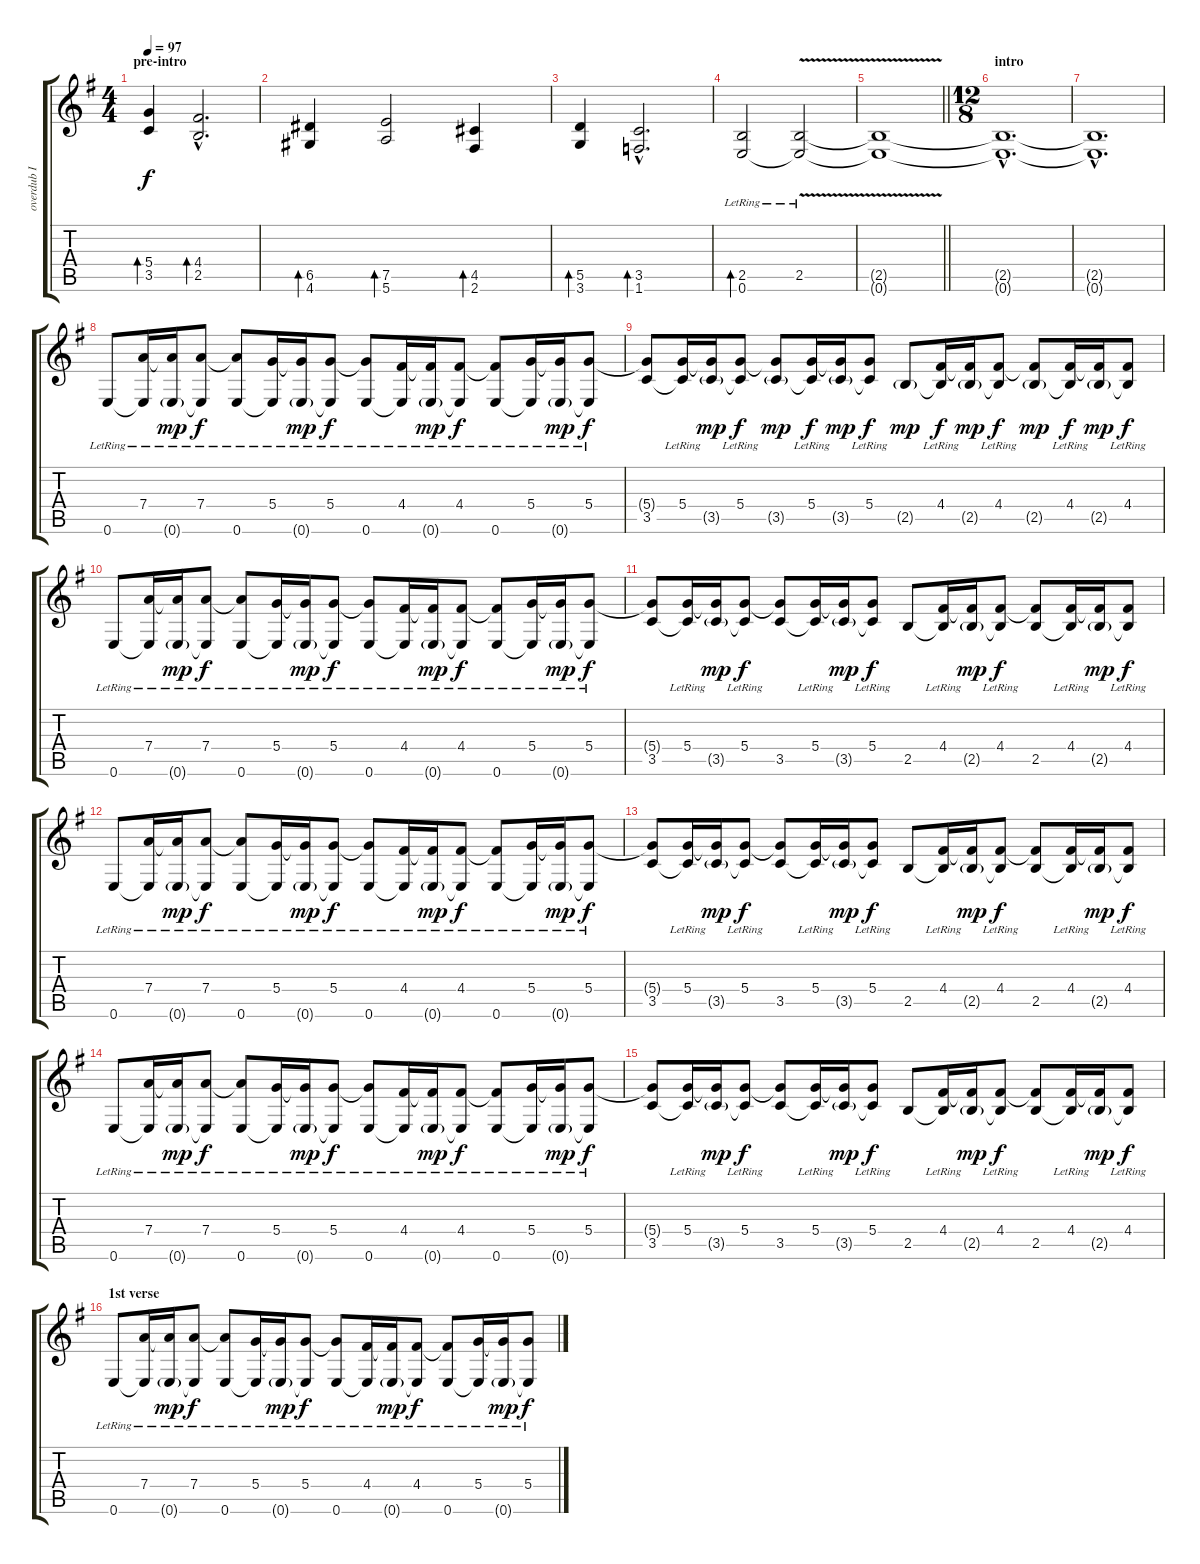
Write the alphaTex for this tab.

\track ("overdub I" "overdub I") {instrument acousticbass}
\staff {score tabs}
\tuning (E4 B3 G3 D3 A2 E2) {hide}
\ts (4 4)
\section ("" "pre-intro")
\tempo 97
\clef g2
\ks g
(5.4 3.5).4{bd 240 dy f instrument acousticbass} (4.4{hac} 2.5{hac}).2{d bd 240} |
(6.5 4.6).4{bd 240} (7.5 5.6).2{bd 240} (4.5 2.6).4{bd 240} |
(5.5 3.6).4{bd 240} (3.5{hac} 1.6{hac}).2{d bd 240} |
(2.5 0.6{lr}).2{bd 240} (2.5{v lr} 0.6{t}).2 |
\barLineRight lightlight
(2.5{t} 0.6{t}).1 |
\ts (12 8)
\section ("" "intro")
(2.5{hac t} 0.6{hac t}).1{d} |
(2.5{hac t} 0.6{hac t}).1{d} |
0.6{lr}.8 (7.4{lr} 0.6{t}).16 (7.4{t} 0.6{g lr}).16{dy mp} (7.4{lr} 0.6{t}).8{dy f} (7.4{t} 0.6{lr}).8 (5.4{lr} 0.6{t}).16 (5.4{t} 0.6{g lr}).16{dy mp} (5.4{lr} 0.6{t}).8{dy f} (5.4{t} 0.6{lr}).8 (4.4{lr} 0.6{t}).16 (4.4{t} 0.6{g lr}).16{dy mp} (4.4{lr} 0.6{t}).8{dy f} (4.4{t} 0.6{lr}).8 (5.4{lr} 0.6{t}).16 (5.4{t} 0.6{g lr}).16{dy mp} (5.4{lr} 0.6{t}).8{dy f} |
(5.4{t} 3.5).8 (5.4{lr} 3.5{t}).16 (5.4{t} 3.5{g}).16{dy mp} (5.4{lr} 3.5{t}).8{dy f} (5.4{t} 3.5{g}).8{dy mp} (5.4{lr} 3.5{t}).16{dy f} (5.4{t} 3.5{g}).16{dy mp} (5.4{lr} 3.5{t}).8{dy f} 2.5{g}.8{dy mp} (4.4{lr} 2.5{t}).16{dy f} (4.4{t} 2.5{g}).16{dy mp} (4.4{lr} 2.5{t}).8{dy f} (4.4{t} 2.5{g}).8{dy mp} (4.4{lr} 2.5{t}).16{dy f} (4.4{t} 2.5{g}).16{dy mp} (4.4{lr} 2.5{t}).8{dy f} |
0.6{lr}.8 (7.4{lr} 0.6{t}).16 (7.4{t} 0.6{g lr}).16{dy mp} (7.4{lr} 0.6{t}).8{dy f} (7.4{t} 0.6{lr}).8 (5.4{lr} 0.6{t}).16 (5.4{t} 0.6{g lr}).16{dy mp} (5.4{lr} 0.6{t}).8{dy f} (5.4{t} 0.6{lr}).8 (4.4{lr} 0.6{t}).16 (4.4{t} 0.6{g lr}).16{dy mp} (4.4{lr} 0.6{t}).8{dy f} (4.4{t} 0.6{lr}).8 (5.4{lr} 0.6{t}).16 (5.4{t} 0.6{g lr}).16{dy mp} (5.4{lr} 0.6{t}).8{dy f} |
(5.4{t} 3.5).8 (5.4{lr} 3.5{t}).16 (5.4{t} 3.5{g}).16{dy mp} (5.4{lr} 3.5{t}).8{dy f} (5.4{t} 3.5).8 (5.4{lr} 3.5{t}).16 (5.4{t} 3.5{g}).16{dy mp} (5.4{lr} 3.5{t}).8{dy f} 2.5.8 (4.4{lr} 2.5{t}).16 (4.4{t} 2.5{g}).16{dy mp} (4.4{lr} 2.5{t}).8{dy f} (4.4{t} 2.5).8 (4.4{lr} 2.5{t}).16 (4.4{t} 2.5{g}).16{dy mp} (4.4{lr} 2.5{t}).8{dy f} |
0.6{lr}.8 (7.4{lr} 0.6{t}).16 (7.4{t} 0.6{g lr}).16{dy mp} (7.4{lr} 0.6{t}).8{dy f} (7.4{t} 0.6{lr}).8 (5.4{lr} 0.6{t}).16 (5.4{t} 0.6{g lr}).16{dy mp} (5.4{lr} 0.6{t}).8{dy f} (5.4{t} 0.6{lr}).8 (4.4{lr} 0.6{t}).16 (4.4{t} 0.6{g lr}).16{dy mp} (4.4{lr} 0.6{t}).8{dy f} (4.4{t} 0.6{lr}).8 (5.4{lr} 0.6{t}).16 (5.4{t} 0.6{g lr}).16{dy mp} (5.4{lr} 0.6{t}).8{dy f} |
(5.4{t} 3.5).8 (5.4{lr} 3.5{t}).16 (5.4{t} 3.5{g}).16{dy mp} (5.4{lr} 3.5{t}).8{dy f} (5.4{t} 3.5).8 (5.4{lr} 3.5{t}).16 (5.4{t} 3.5{g}).16{dy mp} (5.4{lr} 3.5{t}).8{dy f} 2.5.8 (4.4{lr} 2.5{t}).16 (4.4{t} 2.5{g}).16{dy mp} (4.4{lr} 2.5{t}).8{dy f} (4.4{t} 2.5).8 (4.4{lr} 2.5{t}).16 (4.4{t} 2.5{g}).16{dy mp} (4.4{lr} 2.5{t}).8{dy f} |
0.6{lr}.8 (7.4{lr} 0.6{t}).16 (7.4{t} 0.6{g lr}).16{dy mp} (7.4{lr} 0.6{t}).8{dy f} (7.4{t} 0.6{lr}).8 (5.4{lr} 0.6{t}).16 (5.4{t} 0.6{g lr}).16{dy mp} (5.4{lr} 0.6{t}).8{dy f} (5.4{t} 0.6{lr}).8 (4.4{lr} 0.6{t}).16 (4.4{t} 0.6{g lr}).16{dy mp} (4.4{lr} 0.6{t}).8{dy f} (4.4{t} 0.6{lr}).8 (5.4{lr} 0.6{t}).16 (5.4{t} 0.6{g lr}).16{dy mp} (5.4{lr} 0.6{t}).8{dy f} |
(5.4{t} 3.5).8 (5.4{lr} 3.5{t}).16 (5.4{t} 3.5{g}).16{dy mp} (5.4{lr} 3.5{t}).8{dy f} (5.4{t} 3.5).8 (5.4{lr} 3.5{t}).16 (5.4{t} 3.5{g}).16{dy mp} (5.4{lr} 3.5{t}).8{dy f} 2.5.8 (4.4{lr} 2.5{t}).16 (4.4{t} 2.5{g}).16{dy mp} (4.4{lr} 2.5{t}).8{dy f} (4.4{t} 2.5).8 (4.4{lr} 2.5{t}).16 (4.4{t} 2.5{g}).16{dy mp} (4.4{lr} 2.5{t}).8{dy f} |
\section ("" "1st verse")
0.6{lr}.8 (7.4{lr} 0.6{t}).16 (7.4{t} 0.6{g lr}).16{dy mp} (7.4{lr} 0.6{t}).8{dy f} (7.4{t} 0.6{lr}).8 (5.4{lr} 0.6{t}).16 (5.4{t} 0.6{g lr}).16{dy mp} (5.4{lr} 0.6{t}).8{dy f} (5.4{t} 0.6{lr}).8 (4.4{lr} 0.6{t}).16 (4.4{t} 0.6{g lr}).16{dy mp} (4.4{lr} 0.6{t}).8{dy f} (4.4{t} 0.6{lr}).8 (5.4{lr} 0.6{t}).16 (5.4{t} 0.6{g lr}).16{dy mp} (5.4{lr} 0.6{t}).8{dy f}
